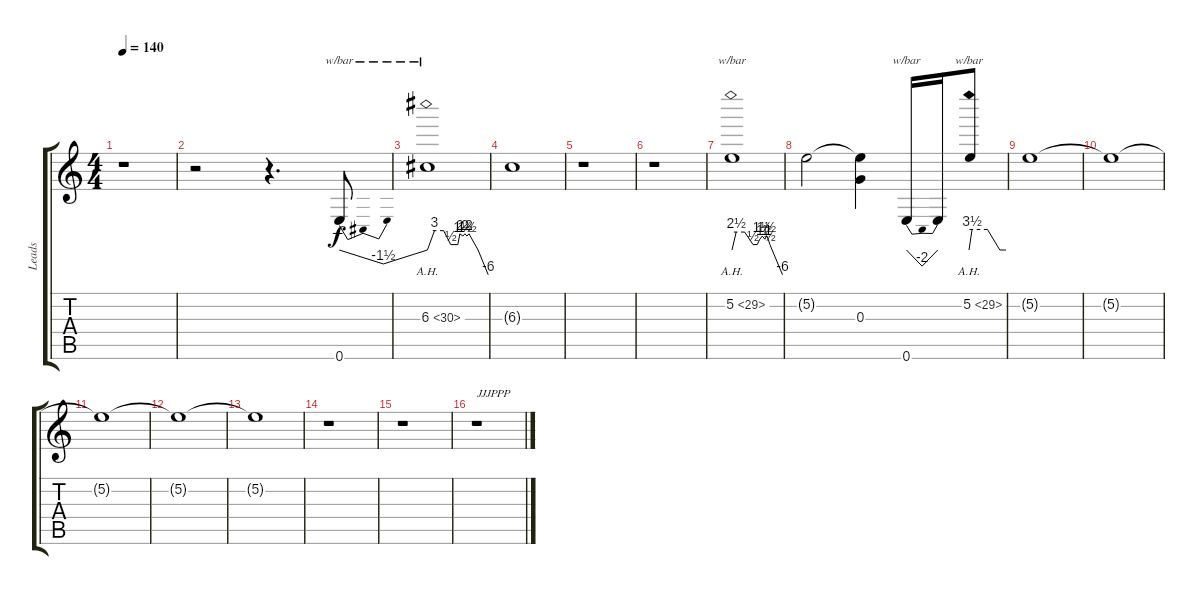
\track ("Leads" "Leads") {instrument distortionguitar}
\staff {score tabs}
\tuning (E4 B3 G3 D3 A2 E2) {hide}
\ts (4 4)
\tempo 140
\clef g2
\ks c
r.1{dy f} |
r.2 r.4{d} 0.6.8{tbe (dip default 0 0 30 -6 60 0)} |
6.3{ah 24}.1{tbe (custom default 0 0 7 12 16 12 23 2 30 2 32 8 35 6 37 8 39 6 41 8 50 0 60 -24)} |
6.3{t}.1 |
r.1 |
r.1 |
5.2{ah 24}.1{tbe (custom default 0 0 5 10 15 10 25 2 30 2 33 4 36 6 39 4 41 6 43 4 45 2 60 -24)} |
5.2{t}.2 (5.2{t} 0.3).4 0.6.16{tbe (dip default 0 0 30 -8 60 0)} 0.6{t}.16 5.2{ah 24}.8{tbe (custom default 0 0 5 14 30 14 50 0 60 0)} |
5.2{t}.1 |
5.2{t}.1 |
5.2{t}.1 |
5.2{t}.1 |
5.2{t}.1 |
r.1 |
r.1 |
r.1{txt "JJJPPP"}
